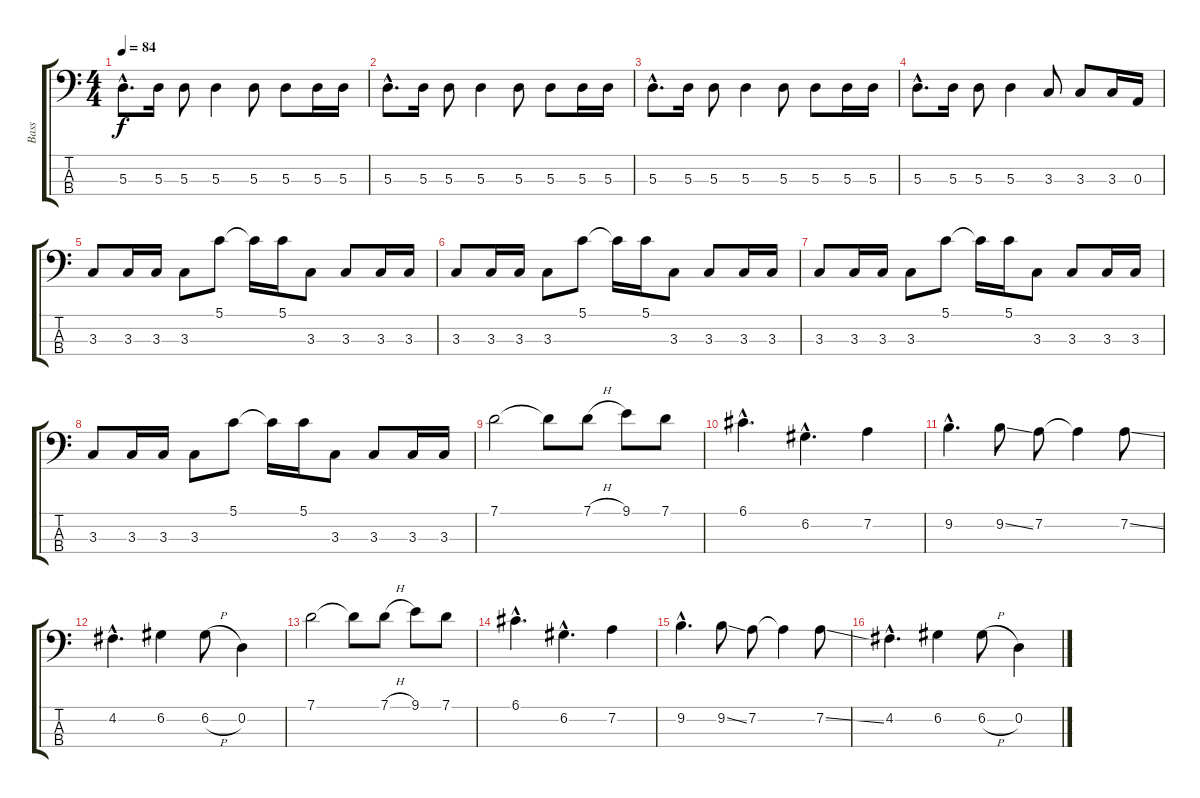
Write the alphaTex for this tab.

\track ("Bass" "Bass") {instrument fretlessbass}
\staff {score tabs}
\tuning (G2 D2 A1 E1) {hide}
\ts (4 4)
\tempo 84
\clef f4
\ks c
5.3{hac}.8{d dy f} 5.3.16 5.3.8 5.3.4 5.3.8 5.3.8 5.3.16 5.3.16 |
5.3{hac}.8{d} 5.3.16 5.3.8 5.3.4 5.3.8 5.3.8 5.3.16 5.3.16 |
5.3{hac}.8{d} 5.3.16 5.3.8 5.3.4 5.3.8 5.3.8 5.3.16 5.3.16 |
5.3{hac}.8{d} 5.3.16 5.3.8 5.3.4 3.3.8 3.3.8 3.3.16 0.3.16 |
3.3.8 3.3.16 3.3.16 3.3.8 5.1.8 5.1{t}.16 5.1.16 3.3.8 3.3.8 3.3.16 3.3.16 |
3.3.8 3.3.16 3.3.16 3.3.8 5.1.8 5.1{t}.16 5.1.16 3.3.8 3.3.8 3.3.16 3.3.16 |
3.3.8 3.3.16 3.3.16 3.3.8 5.1.8 5.1{t}.16 5.1.16 3.3.8 3.3.8 3.3.16 3.3.16 |
3.3.8 3.3.16 3.3.16 3.3.8 5.1.8 5.1{t}.16 5.1.16 3.3.8 3.3.8 3.3.16 3.3.16 |
7.1.2 7.1{t}.8 7.1{h}.8 9.1.8 7.1.8 |
6.1{hac}.4{d} 6.2{hac}.4{d} 7.2.4 |
9.2{hac}.4{d} 9.2{ss}.8 7.2.8 7.2{t}.4 7.2{ss}.8 |
4.2{hac}.4{d} 6.2.4 6.2{h}.8 0.2.4 |
7.1.2 7.1{t}.8 7.1{h}.8 9.1.8 7.1.8 |
6.1{hac}.4{d} 6.2{hac}.4{d} 7.2.4 |
9.2{hac}.4{d} 9.2{ss}.8 7.2.8 7.2{t}.4 7.2{ss}.8 |
4.2{hac}.4{d} 6.2.4 6.2{h}.8 0.2.4
